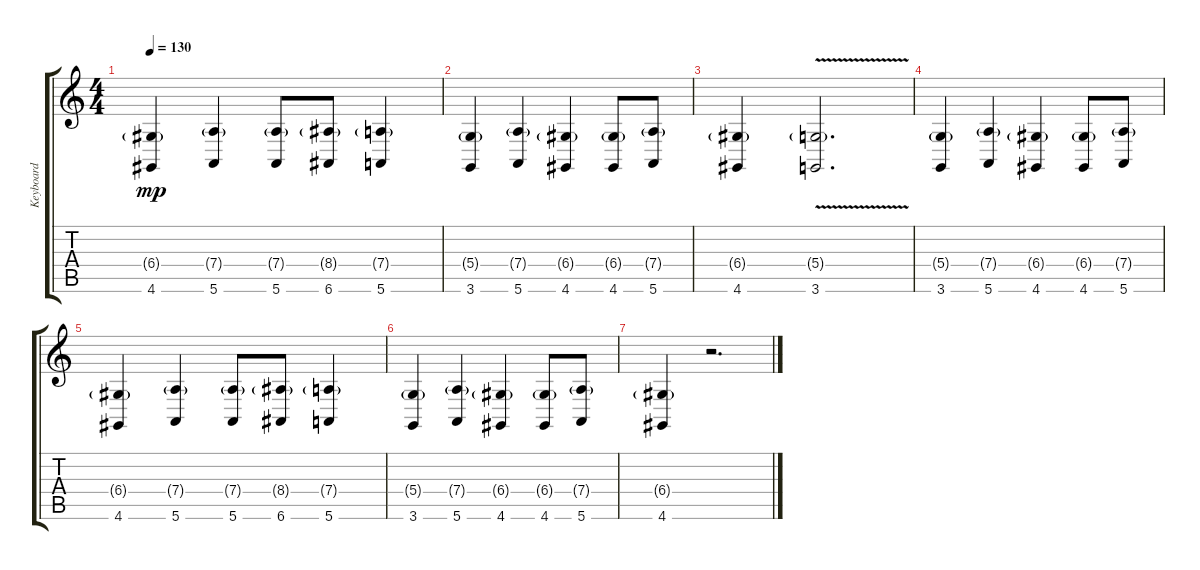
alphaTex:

\track ("Keyboard" "Keyboard") {instrument pad1newage}
\staff {score tabs}
\tuning (E4 B3 G3 D3 A2 E2) {hide}
\ts (4 4)
\tempo 130
\clef g2
\ks c
(6.4{g} 4.6).4{dy mp} (7.4{g} 5.6).4 (7.4{g} 5.6).8 (8.4{g} 6.6).8 (7.4{g} 5.6).4 |
(5.4{g} 3.6).4 (7.4{g} 5.6).4 (6.4{g} 4.6).4 (6.4{g} 4.6).8 (7.4{g} 5.6).8 |
(6.4{g} 4.6).4 (5.4{g} 3.6{v}).2{d} |
(5.4{g} 3.6).4 (7.4{g} 5.6).4 (6.4{g} 4.6).4 (6.4{g} 4.6).8 (7.4{g} 5.6).8 |
(6.4{g} 4.6).4 (7.4{g} 5.6).4 (7.4{g} 5.6).8 (8.4{g} 6.6).8 (7.4{g} 5.6).4 |
(5.4{g} 3.6).4 (7.4{g} 5.6).4 (6.4{g} 4.6).4 (6.4{g} 4.6).8 (7.4{g} 5.6).8 |
(6.4{g} 4.6).4 r.2{d}
